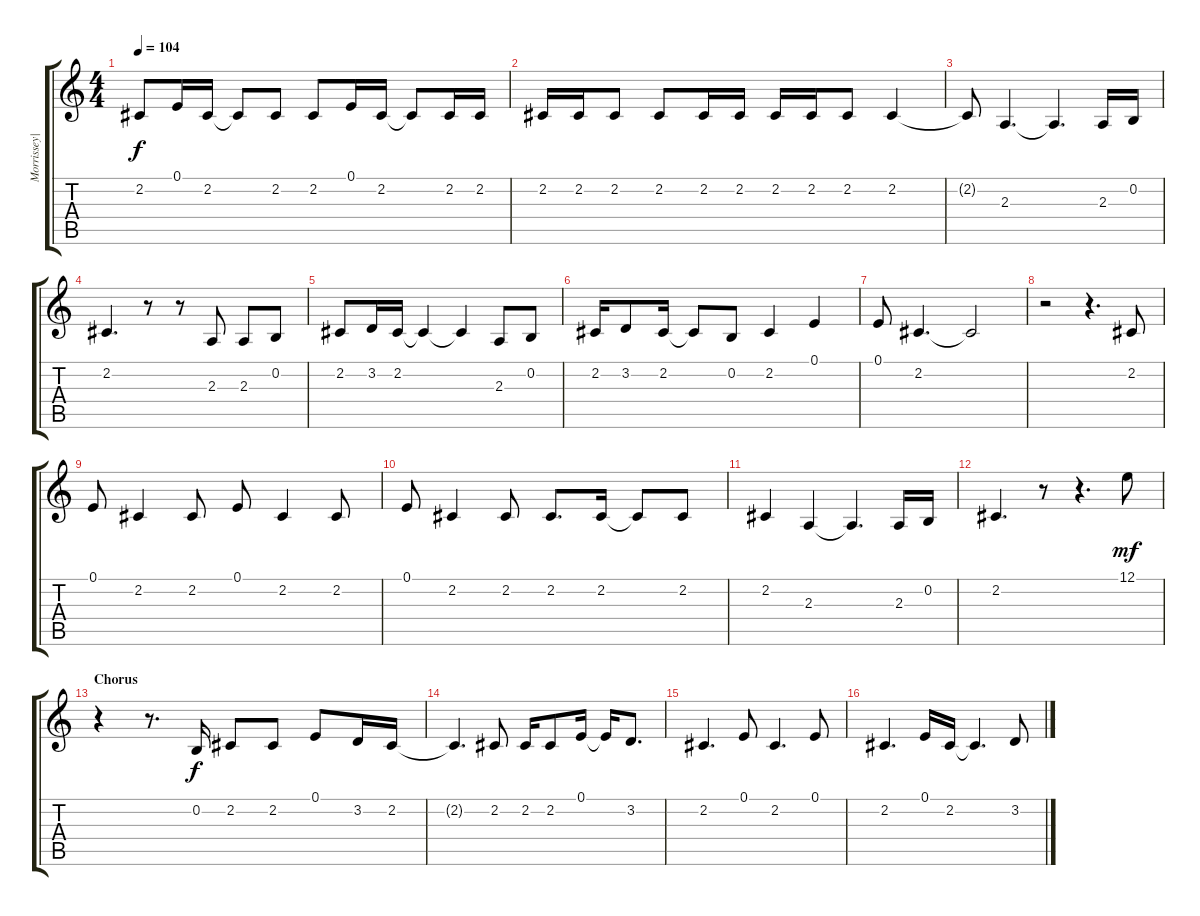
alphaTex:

\track ("Morrissey|Vocal" "Morrissey|") {instrument altosax}
\staff {score tabs}
\tuning (E4 B3 G3 D3 A2 E2) {hide}
\ts (4 4)
\tempo 104
\clef g2
\ks c
2.2.8{dy f} 0.1.16 2.2.16 2.2{t}.8 2.2.8 2.2.8 0.1.16 2.2.16 2.2{t}.8 2.2.16 2.2.16 |
2.2.16 2.2.16 2.2.8 2.2.8 2.2.16 2.2.16 2.2.16 2.2.16 2.2.8 2.2.4 |
2.2{t}.8 2.3.4{d} 2.3{t}.4{d} 2.3.16 0.2.16 |
2.2.4{d} r.8 r.8 2.3.8 2.3.8 0.2.8 |
2.2.8 3.2.16 2.2.16 2.2{t}.4 2.2{t}.4 2.3.8 0.2.8 |
2.2.16 3.2.8 2.2.16 2.2{t}.8 0.2.8 2.2.4 0.1.4 |
0.1.8 2.2.4{d} 2.2{t}.2 |
r.2 r.4{d} 2.2.8 |
0.1.8 2.2.4 2.2.8 0.1.8 2.2.4 2.2.8 |
0.1.8 2.2.4 2.2.8 2.2.8{d} 2.2.16 2.2{t}.8 2.2.8 |
2.2.4 2.3.4 2.3{t}.4{d} 2.3.16 0.2.16 |
2.2.4{d} r.8 r.4{d} 12.1.8{dy mf} |
\section ("" "Chorus")
r.4 r.8{d} 0.2.16{dy f} 2.2.8 2.2.8 0.1.8 3.2.16 2.2.16 |
2.2{t}.4{d} 2.2.8 2.2.16 2.2.8 0.1.16 0.1{t}.16 3.2.8{d} |
2.2.4{d} 0.1.8 2.2.4{d} 0.1.8 |
2.2.4{d} 0.1.16 2.2.16 2.2{t}.4{d} 3.2.8
